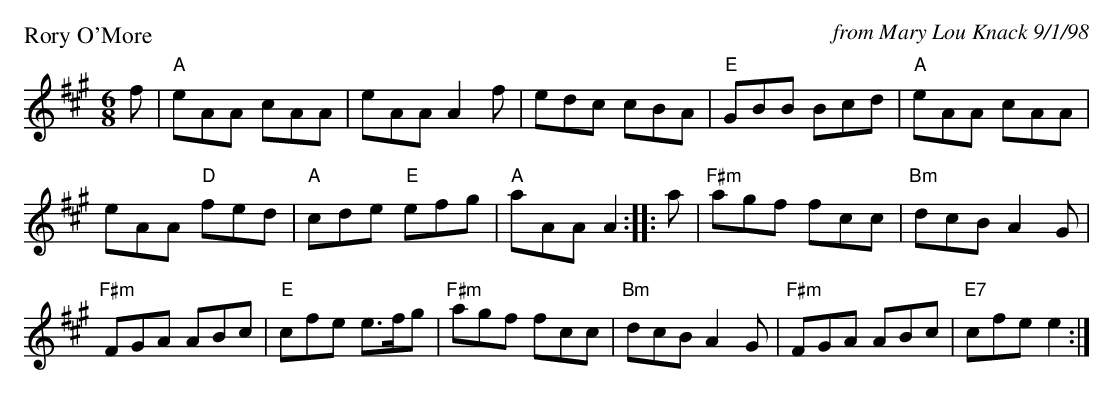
X:1
P: Rory O'More
M: 6/8
C: from Mary Lou Knack 9/1/98
K: A
f| "A"eAA cAA| eAA A2f| edc cBA| "E"GBB Bcd|"A"eAA cAA|
eAA "D"fed| "A"cde "E"efg| "A"aAA A2 :||:a| "F#m"agf fcc| "Bm"dcB A2G|
"F#m"FGA ABc| "E"cfe e>fg|"F#m"agf fcc| "Bm"dcB A2G| "F#m"FGA ABc| "E7"cfe e2 :|
